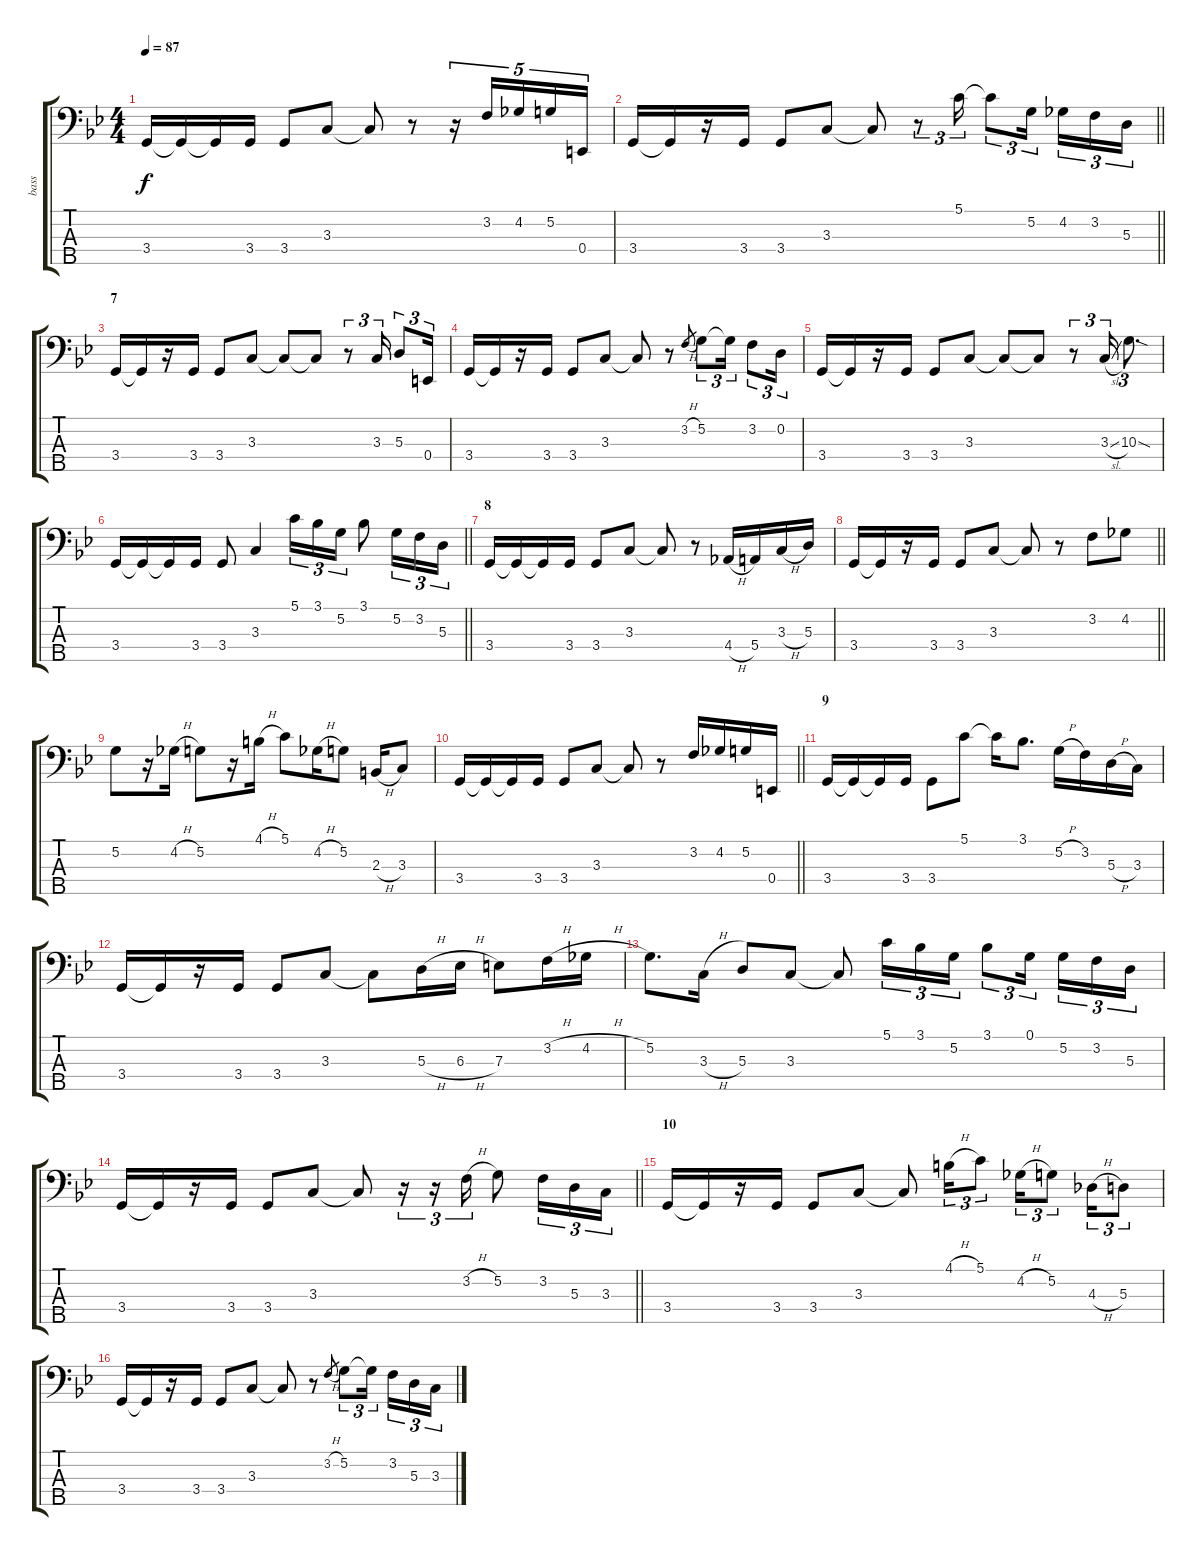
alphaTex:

\track ("bass" "bass") {instrument electricbassfinger}
\staff {score tabs}
\tuning (G2 D2 A1 E1 B0) {hide}
\ts (4 4)
\tempo 87
\clef f4
\ks gminor
3.4.16{dy f} 3.4{t}.16 3.4{t}.16 3.4.16 3.4.8 3.3.8 3.3{t}.8 r.8 r.16{tu (5 4)} 3.2.16{tu (5 4)} 4.2.16{tu (5 4)} 5.2.16{tu (5 4)} 0.4.16{tu (5 4)} |
\barLineRight lightlight
3.4.16 3.4{t}.16 r.16 3.4.16 3.4.8 3.3.8 3.3{t}.8 r.8{tu (3 2)} 5.1.16{tu (3 2)} 5.1{t}.8{tu (3 2)} 5.2.16{tu (3 2) beam splitsecondary} 4.2.16{tu (3 2)} 3.2.16{tu (3 2)} 5.3.16{tu (3 2)} |
\section ("" "7")
3.4.16 3.4{t}.16 r.16 3.4.16 3.4.8 3.3.8 3.3{t}.8 3.3{t}.8 r.8{tu (3 2)} 3.3.16{tu (3 2)} 5.3.8{tu (3 2)} 0.4.16{tu (3 2)} |
3.4.16 3.4{t}.16 r.16 3.4.16 3.4.8 3.3.8 3.3{t}.8 r.8 3.2{h}.8{gr} 5.2.8{tu (3 2)} 5.2{t}.16{tu (3 2)} 3.2.8{tu (3 2)} 0.2.16{tu (3 2)} |
3.4.16 3.4{t}.16 r.16 3.4.16 3.4.8 3.3.8 3.3{t}.8 3.3{t}.8 r.8{tu (3 2)} 3.3{sl}.16{tu (3 2)} 10.3{sod}.8{d tu (3 2)} |
\barLineRight lightlight
3.4.16 3.4{t}.16 3.4{t}.16 3.4.16 3.4.8 3.3.4 5.1.16{tu (3 2)} 3.1.16{tu (3 2)} 5.2.16{tu (3 2)} 3.1.8 5.2.16{tu (3 2)} 3.2.16{tu (3 2)} 5.3.16{tu (3 2)} |
\section ("" "8")
3.4.16 3.4{t}.16 3.4{t}.16 3.4.16 3.4.8 3.3.8 3.3{t}.8 r.8 4.4{h}.16 5.4.16 3.3{h}.16 5.3.16 |
\barLineRight lightlight
3.4.16 3.4{t}.16 r.16 3.4.16 3.4.8 3.3.8 3.3{t}.8 r.8 3.2.8 4.2.8 |
5.2.8 r.16 4.2{h}.16 5.2.8 r.16 4.1{h}.16 5.1.8 4.2{h}.16 5.2.8 2.3{h}.16 3.3.8 |
\barLineRight lightlight
3.4.16 3.4{t}.16 3.4{t}.16 3.4.16 3.4.8 3.3.8 3.3{t}.8 r.8 3.2.16 4.2.16 5.2.16 0.4.16 |
\section ("" "9")
3.4.16 3.4{t}.16 3.4{t}.16 3.4.16 3.4.8 5.1.8 5.1{t}.16 3.1.8{d} 5.2{h}.16 3.2.16 5.3{h}.16 3.3.16 |
3.4.16 3.4{t}.16 r.16 3.4.16 3.4.8 3.3.8 3.3{t}.8 5.3{h}.16 6.3{h}.16 7.3.8 3.2{h}.16 4.2{h}.16 |
5.2.8{d} 3.3{h}.16 5.3.8 3.3.8 3.3{t}.8 5.1.16{tu (3 2)} 3.1.16{tu (3 2)} 5.2.16{tu (3 2)} 3.1.8{tu (3 2)} 0.1.16{tu (3 2) beam splitsecondary} 5.2.16{tu (3 2)} 3.2.16{tu (3 2)} 5.3.16{tu (3 2)} |
\barLineRight lightlight
3.4.16 3.4{t}.16 r.16 3.4.16 3.4.8 3.3.8 3.3{t}.8 r.16{tu (3 2)} r.16{tu (3 2)} 3.2{h}.16{tu (3 2)} 5.2.8 3.2.16{tu (3 2)} 5.3.16{tu (3 2)} 3.3.16{tu (3 2)} |
\section ("" "10")
3.4.16 3.4{t}.16 r.16 3.4.16 3.4.8 3.3.8 3.3{t}.8 4.1{h}.16{tu (3 2)} 5.1.8{tu (3 2)} 4.2{h}.16{tu (3 2)} 5.2.8{tu (3 2)} 4.3{h}.16{tu (3 2)} 5.3.8{tu (3 2)} |
3.4.16 3.4{t}.16 r.16 3.4.16 3.4.8 3.3.8 3.3{t}.8 r.8 3.2{h}.8{gr} 5.2.8{tu (3 2)} 5.2{t}.16{tu (3 2) beam splitsecondary} 3.2.16{tu (3 2)} 5.3.16{tu (3 2)} 3.3.16{tu (3 2)}
